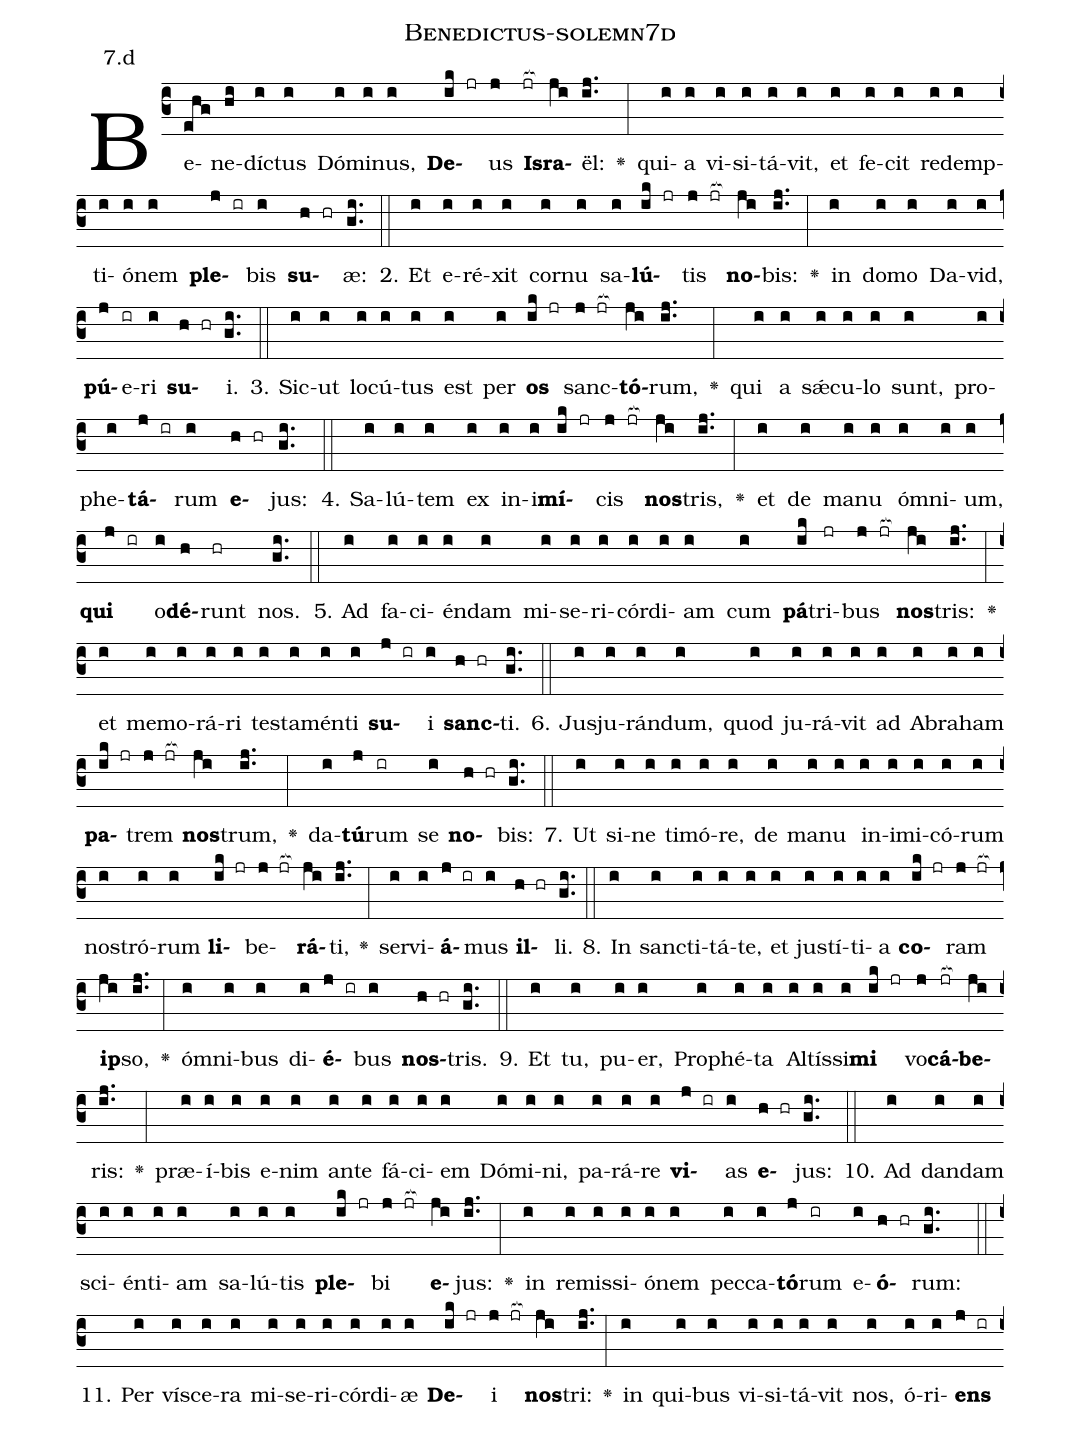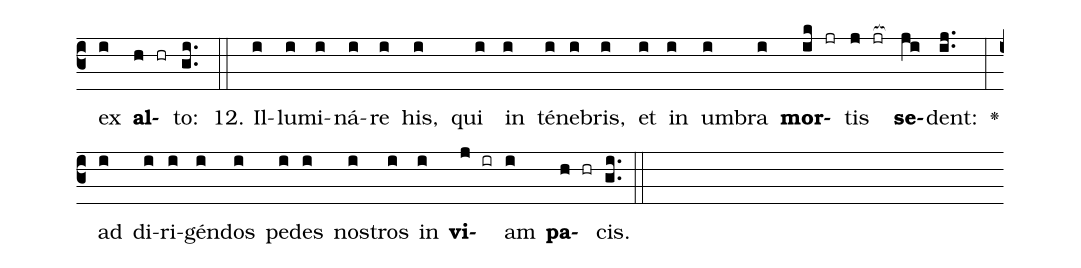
name: Benedictus-solemn7d;
annotation: 7.d;
%%
(c3)Be(ehg)ne(hi)díc(i)tus(i) Dó(i)mi(i)nus,(i) <b>De</b>(ik jr)us(j) <b>Is</b>(jr[ocb:1{])<b>ra</b>(ji[ocb:0}])ël:(ij..) <v>\greheightstar</v>(:) qui(i)a(i) vi(i)si(i)tá(i)vit,(i) et(i) fe(i)cit(i) red(i)emp(i)ti(i)ó(i)nem(i) <b>ple</b>(j ir)bis(i) <b>su</b>(h hr)æ:(gi..) (::)
2. Et(i) e(i)ré(i)xit(i) cor(i)nu(i) sa(i)<b>lú</b>(ik jr)tis(j jr[ocb:1{]) <b>no</b>(ji[ocb:0}])bis:(ij..) <v>\greheightstar</v>(:) in(i) do(i)mo(i) Da(i)vid,(i) <b>pú</b>(j)e(ir)ri(i) <b>su</b>(h hr)i.(gi..) (::)
3. Sic(i)ut(i) lo(i)cú(i)tus(i) est(i) per(i) <b>os</b>(ik jr) sanc(j jr[ocb:1{])<b>tó</b>(ji[ocb:0}])rum,(ij..) <v>\greheightstar</v>(:) qui(i) a(i) sǽ(i)cu(i)lo(i) sunt,(i) pro(i)phe(i)<b>tá</b>(j ir)rum(i) <b>e</b>(h hr)jus:(gi..) (::)
4. Sa(i)lú(i)tem(i) ex(i) in(i)i(i)<b>mí</b>(ik jr)cis(j jr[ocb:1{]) <b>nos</b>(ji[ocb:0}])tris,(ij..) <v>\greheightstar</v>(:) et(i) de(i) ma(i)nu(i) óm(i)ni(i)um,(i) <b>qui</b>(j ir) o(i)<b>dé</b>(h)runt(hr) nos.(gi..) (::)
5. Ad(i) fa(i)ci(i)én(i)dam(i) mi(i)se(i)ri(i)cór(i)di(i)am(i) cum(i) <b>pá</b>(ik)tri(jr)bus(j jr[ocb:1{]) <b>nos</b>(ji[ocb:0}])tris:(ij..) <v>\greheightstar</v>(:) et(i) me(i)mo(i)rá(i)ri(i) tes(i)ta(i)mén(i)ti(i) <b>su</b>(j ir)i(i) <b>sanc</b>(h hr)ti.(gi..) (::)
6. Ju(i)sju(i)rán(i)dum,(i) quod(i) ju(i)rá(i)vit(i) ad(i) A(i)bra(i)ham(i) <b>pa</b>(ik jr)trem(j jr[ocb:1{]) <b>nos</b>(ji[ocb:0}])trum,(ij..) <v>\greheightstar</v>(:) da(i)<b>tú</b>(j)rum(ir) se(i) <b>no</b>(h hr)bis:(gi..) (::)
7. Ut(i) si(i)ne(i) ti(i)mó(i)re,(i) de(i) ma(i)nu(i) in(i)i(i)mi(i)có(i)rum(i) nos(i)tró(i)rum(i) <b>li</b>(ik jr)be(j jr[ocb:1{])<b>rá</b>(ji[ocb:0}])ti,(ij..) <v>\greheightstar</v>(:) ser(i)vi(i)<b>á</b>(j ir)mus(i) <b>il</b>(h hr)li.(gi..) (::)
8. In(i) sanc(i)ti(i)tá(i)te,(i) et(i) jus(i)tí(i)ti(i)a(i) <b>co</b>(ik jr)ram(j jr[ocb:1{]) <b>ip</b>(ji[ocb:0}])so,(ij..) <v>\greheightstar</v>(:) óm(i)ni(i)bus(i) di(i)<b>é</b>(j ir)bus(i) <b>nos</b>(h hr)tris.(gi..) (::)
9. Et(i) tu,(i) pu(i)er,(i) Pro(i)phé(i)ta(i) Al(i)tís(i)si(i)<b>mi</b>(ik jr) vo(j)<b>cá</b>(jr[ocb:1{])<b>be</b>(ji[ocb:0}])ris:(ij..) <v>\greheightstar</v>(:) præ(i)í(i)bis(i) e(i)nim(i) an(i)te(i) fá(i)ci(i)em(i) Dó(i)mi(i)ni,(i) pa(i)rá(i)re(i) <b>vi</b>(j ir)as(i) <b>e</b>(h hr)jus:(gi..) (::)
10. Ad(i) dan(i)dam(i) sci(i)én(i)ti(i)am(i) sa(i)lú(i)tis(i) <b>ple</b>(ik jr)bi(j jr[ocb:1{]) <b>e</b>(ji[ocb:0}])jus:(ij..) <v>\greheightstar</v>(:) in(i) re(i)mis(i)si(i)ó(i)nem(i) pec(i)ca(i)<b>tó</b>(j)rum(ir) e(i)<b>ó</b>(h hr)rum:(gi..) (::)
11. Per(i) ví(i)sce(i)ra(i) mi(i)se(i)ri(i)cór(i)di(i)æ(i) <b>De</b>(ik jr)i(j jr[ocb:1{]) <b>nos</b>(ji[ocb:0}])tri:(ij..) <v>\greheightstar</v>(:) in(i) qui(i)bus(i) vi(i)si(i)tá(i)vit(i) nos,(i) ó(i)ri(i)<b>ens</b>(j ir) ex(i) <b>al</b>(h hr)to:(gi..) (::)
12. Il(i)lu(i)mi(i)ná(i)re(i) his,(i) qui(i) in(i) té(i)ne(i)bris,(i) et(i) in(i) um(i)bra(i) <b>mor</b>(ik jr)tis(j jr[ocb:1{]) <b>se</b>(ji[ocb:0}])dent:(ij..) <v>\greheightstar</v>(:) ad(i) di(i)ri(i)gén(i)dos(i) pe(i)des(i) nos(i)tros(i) in(i) <b>vi</b>(j ir)am(i) <b>pa</b>(h hr)cis.(gi..) (::)
